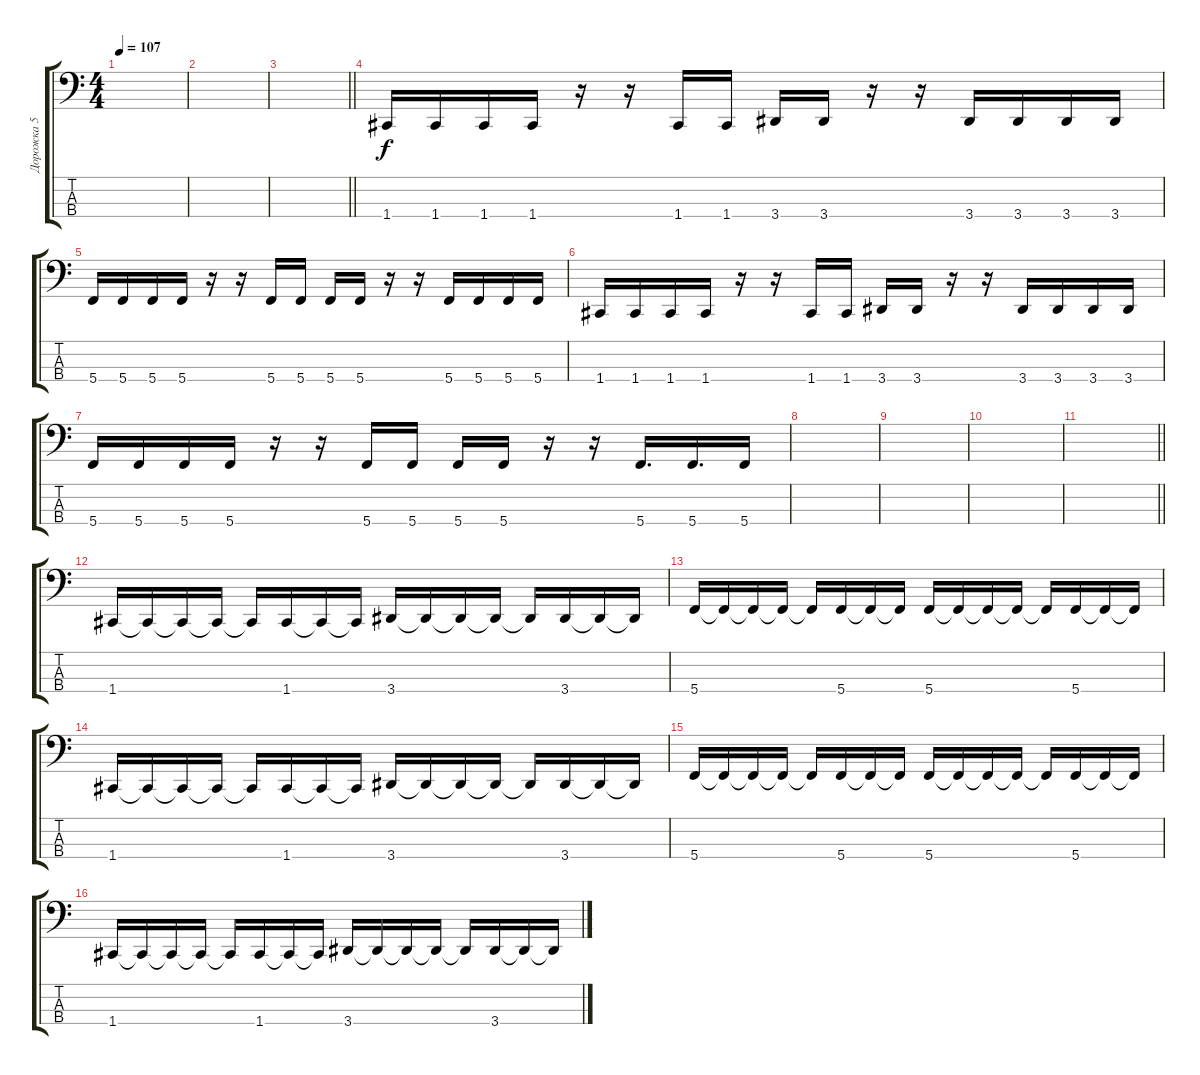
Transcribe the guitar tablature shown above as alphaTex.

\track ("Дорожка 5" "Дорожка 5") {instrument electricbasspick}
\staff {score tabs}
\tuning (F2 C2 G1 C1) {hide}
\ts (4 4)
\tempo 107
\clef f4
\ks c
|
|
\barLineRight lightlight
|
\section ("" "")
1.4.16 1.4.16 1.4.16 1.4.16 r.16 r.16 1.4.16 1.4.16 3.4.16 3.4.16 r.16 r.16 3.4.16 3.4.16 3.4.16 3.4.16 |
5.4.16 5.4.16 5.4.16 5.4.16 r.16 r.16 5.4.16 5.4.16 5.4.16 5.4.16 r.16 r.16 5.4.16 5.4.16 5.4.16 5.4.16 |
1.4.16 1.4.16 1.4.16 1.4.16 r.16 r.16 1.4.16 1.4.16 3.4.16 3.4.16 r.16 r.16 3.4.16 3.4.16 3.4.16 3.4.16 |
5.4.16 5.4.16 5.4.16 5.4.16 r.16 r.16 5.4.16 5.4.16 5.4.16 5.4.16 r.16 r.16 5.4.16{d} 5.4.16{d} 5.4.16 |
|
|
|
\barLineRight lightlight
|
\section ("" "")
1.4.16 1.4{t}.16 1.4{t}.16 1.4{t}.16 1.4{t}.16 1.4.16 1.4{t}.16 1.4{t}.16 3.4.16 3.4{t}.16 3.4{t}.16 3.4{t}.16 3.4{t}.16 3.4.16 3.4{t}.16 3.4{t}.16 |
5.4.16 5.4{t}.16 5.4{t}.16 5.4{t}.16 5.4{t}.16 5.4.16 5.4{t}.16 5.4{t}.16 5.4.16 5.4{t}.16 5.4{t}.16 5.4{t}.16 5.4{t}.16 5.4.16 5.4{t}.16 5.4{t}.16 |
1.4.16 1.4{t}.16 1.4{t}.16 1.4{t}.16 1.4{t}.16 1.4.16 1.4{t}.16 1.4{t}.16 3.4.16 3.4{t}.16 3.4{t}.16 3.4{t}.16 3.4{t}.16 3.4.16 3.4{t}.16 3.4{t}.16 |
5.4.16 5.4{t}.16 5.4{t}.16 5.4{t}.16 5.4{t}.16 5.4.16 5.4{t}.16 5.4{t}.16 5.4.16 5.4{t}.16 5.4{t}.16 5.4{t}.16 5.4{t}.16 5.4.16 5.4{t}.16 5.4{t}.16 |
1.4.16 1.4{t}.16 1.4{t}.16 1.4{t}.16 1.4{t}.16 1.4.16 1.4{t}.16 1.4{t}.16 3.4.16 3.4{t}.16 3.4{t}.16 3.4{t}.16 3.4{t}.16 3.4.16 3.4{t}.16 3.4{t}.16
